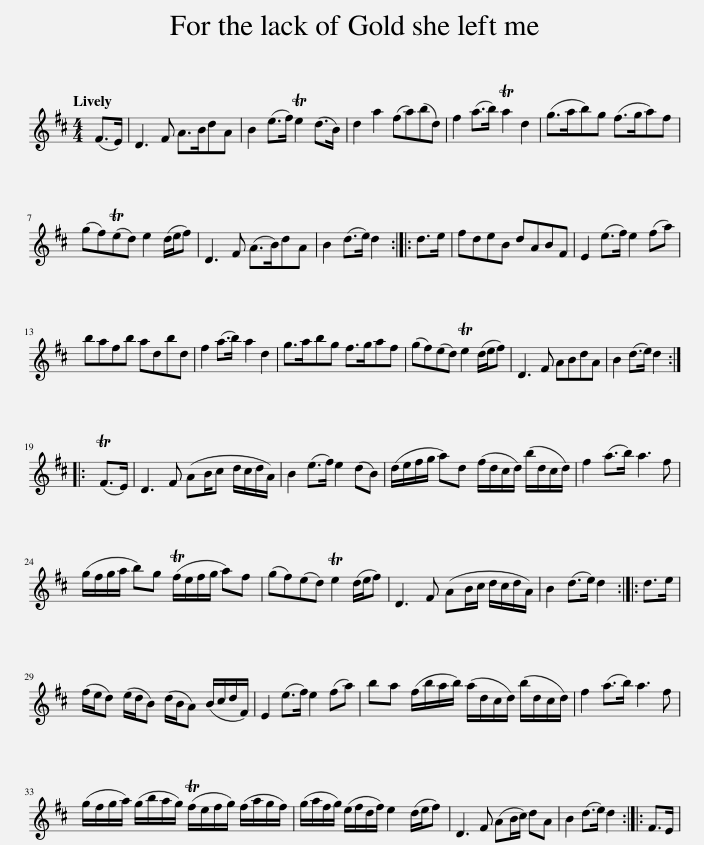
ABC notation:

X:1
L:1/8
Q:1/4=120
M:4/4
I:linebreak $
K:D
V:1 treble
V:1
 (F>E) | D3 F A>BdA | B2 (e>f) Te2 (d>B) | d2 a2 (fa)(bd) | f2 (a>b) Ta2 d2 | %5
 (g>ab)g (f>ga)f |$ (gf)(Ted) e2 (d/e/f) | D3 F (A>B)dA | B2 (d>e) d2 :: d>e | %10
 fdeB dABF | E2 (e>f) e2 (fa) |$ bafb adbd | f2 (a>b) a2 d2 | g>abg f>gaf | %15
 (gf)(ed) Te2 (d/e/f) | D3 F ABdA | B2 (d>e) d2 ::$ (TF>E) | D3 F (AB/c d/c/d/A/) | %20
 B2 (e>f) e2 (dB) | (d/e/f/g/ a)d (f/d/c/d/) (b/d/c/d/) | f2 (a>b) a3 f |$ (g/f/g/a/ b)g (Tf/e/f/g/ a)f | (gf)(ed) Te2 (d/e/f) | %25
 D3 F (AB/c/ d/c/d/A/) | B2 (d>e) d2 :: d>e |$ (f/e/d) (e/d/B) (d/B/A) (B/c/d/F/) | E2 (e>f) e2 (fa) | %30
 ba (f/b/a/b/) (a/d/c/d/) (b/d/c/d/) | f2 (a>b) a3 f |$ (g/f/g/a/) (g/b/a/g/) (Tf/e/f/g/) (f/a/g/f/) | (g/a/f/g/) (e/f/d/f/) e2 (d/e/f) | D3 F (AB/c/) dA | %35
 B2 (d>e) d2 :: F>E | %37
